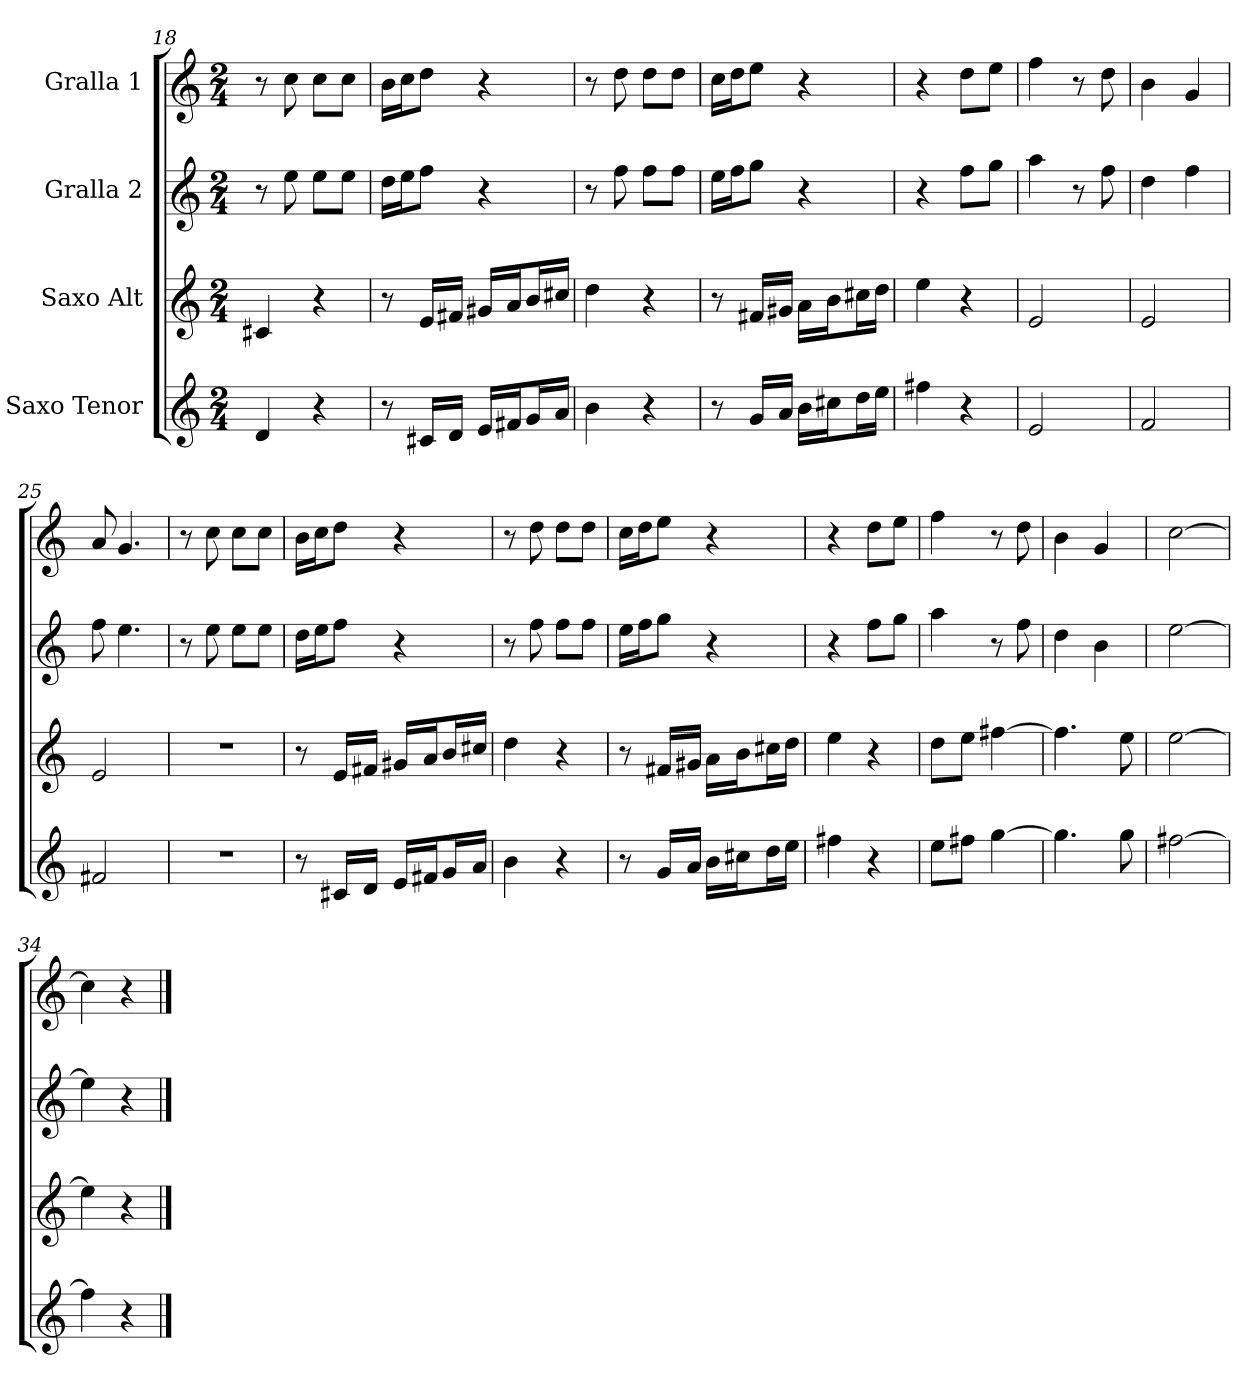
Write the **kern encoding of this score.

**kern	**kern	**kern	**kern
*part4	*part3	*part2	*part1
*staff4	*staff3	*staff2	*staff1
*I"Saxo Tenor	*I"Saxo Alt	*I"Gralla 2	*I"Gralla 1
*clefG2	*clefG2	*clefG2	*clefG2
*k[]	*k[]	*k[]	*k[]
*M2/4	*M2/4	*M2/4	*M2/4
=18	=18	=18	=18
4d	4c#	8r	8r
.	.	8ee	8cc
4r	4r	8ee\L	8cc\L
.	.	8ee\J	8cc\J
=19	=19	=19	=19
8r	8r	16dd\LL	16b\LL
.	.	16ee\J	16cc\J
16c#/LL	16e/LL	8ff\J	8dd\J
16d/JJ	16f#/JJ	.	.
16e/LL	16g#/LL	4r	4r
16f#/J	16a/J	.	.
16g/L	16b/L	.	.
16a/JJ	16cc#/JJ	.	.
=20	=20	=20	=20
4b	4dd	8r	8r
.	.	8ff	8dd
4r	4r	8ff\L	8dd\L
.	.	8ff\J	8dd\J
=21	=21	=21	=21
8r	8r	16ee\LL	16cc\LL
.	.	16ff\J	16dd\J
16g/LL	16f#/LL	8gg\J	8ee\J
16a/JJ	16g#/JJ	.	.
16b\LL	16a\LL	4r	4r
16cc#\J	16b\J	.	.
16dd\L	16cc#\L	.	.
16ee\JJ	16dd\JJ	.	.
=22	=22	=22	=22
4ff#	4ee	4r	4r
4r	4r	8ff\L	8dd\L
.	.	8gg\J	8ee\J
=23	=23	=23	=23
2e	2e	4aa	4ff
.	.	8r	8r
.	.	8ff	8dd
=24	=24	=24	=24
2f	2e	4dd	4b
.	.	4ff	4g
=25	=25	=25	=25
2f#	2e	8ff	8a
.	.	4.ee	4.g
=26	=26	=26	=26
2r	2r	8r	8r
.	.	8ee	8cc
.	.	8ee\L	8cc\L
.	.	8ee\J	8cc\J
=27	=27	=27	=27
8r	8r	16dd\LL	16b\LL
.	.	16ee\J	16cc\J
16c#/LL	16e/LL	8ff\J	8dd\J
16d/JJ	16f#/JJ	.	.
16e/LL	16g#/LL	4r	4r
16f#/J	16a/J	.	.
16g/L	16b/L	.	.
16a/JJ	16cc#/JJ	.	.
=28	=28	=28	=28
4b	4dd	8r	8r
.	.	8ff	8dd
4r	4r	8ff\L	8dd\L
.	.	8ff\J	8dd\J
=29	=29	=29	=29
8r	8r	16ee\LL	16cc\LL
.	.	16ff\J	16dd\J
16g/LL	16f#/LL	8gg\J	8ee\J
16a/JJ	16g#/JJ	.	.
16b\LL	16a\LL	4r	4r
16cc#\J	16b\J	.	.
16dd\L	16cc#\L	.	.
16ee\JJ	16dd\JJ	.	.
=30	=30	=30	=30
4ff#	4ee	4r	4r
4r	4r	8ff\L	8dd\L
.	.	8gg\J	8ee\J
=31	=31	=31	=31
8ee\L	8dd\L	4aa	4ff
8ff#\J	8ee\J	.	.
[4gg	[4ff#	8r	8r
.	.	8ff	8dd
=32	=32	=32	=32
4.gg]	4.ff#]	4dd	4b
.	.	4b	4g
8gg	8ee	.	.
=33	=33	=33	=33
[2ff#	[2ee	[2ee	[2cc
=34	=34	=34	=34
4ff#]	4ee]	4ee]	4cc]
4r	4r	4r	4r
==	==	==	==
*-	*-	*-	*-
